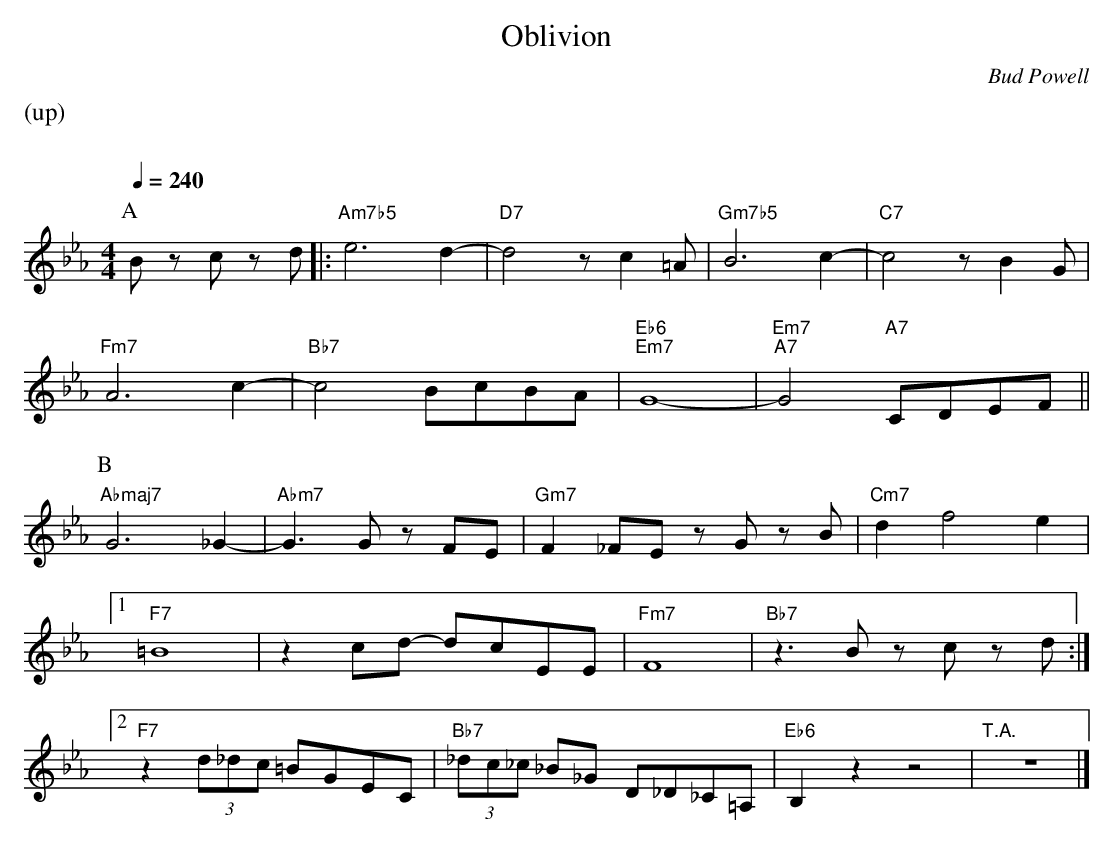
X:1
T: Oblivion
M:4/4
L:1/4
C:Bud Powell
Q:1/4=240
K:Eb
%%text (up)
%%vskip 20
P: A
B/ z/c/ z/d/ |: "Am7b5"e3d- | "D7"d2 z/c=A/ | "Gm7b5"B3c- | "C7"c2 z/BG/ |
"Fm7"A3c- | "Bb7"c2 B/c/B/A/ | "Eb6""Em7"G4- | "Em7""A7"G2 "A7"" "C/D/E/F/ ||
P: B
"Abmaj7"G3_G- | "Abm7"G>G z/F/E/ | "Gm7"F_F/E/ z/G/ z/B/ | "Cm7"df2e |
[1"F7"=B4 | zc/d/- d/c/E/E/ | "Fm7"F4 | "Bb7"z>B z/c/ z/d/ :|
[2"F7"z(3d/_d/c/ =B/G/E/C/ | "Bb7"(3_d/c/_c/ _B/_G/ D/_D/_C/=A,/ | "Eb6"B,z z2 | "T.A."z4 |]
